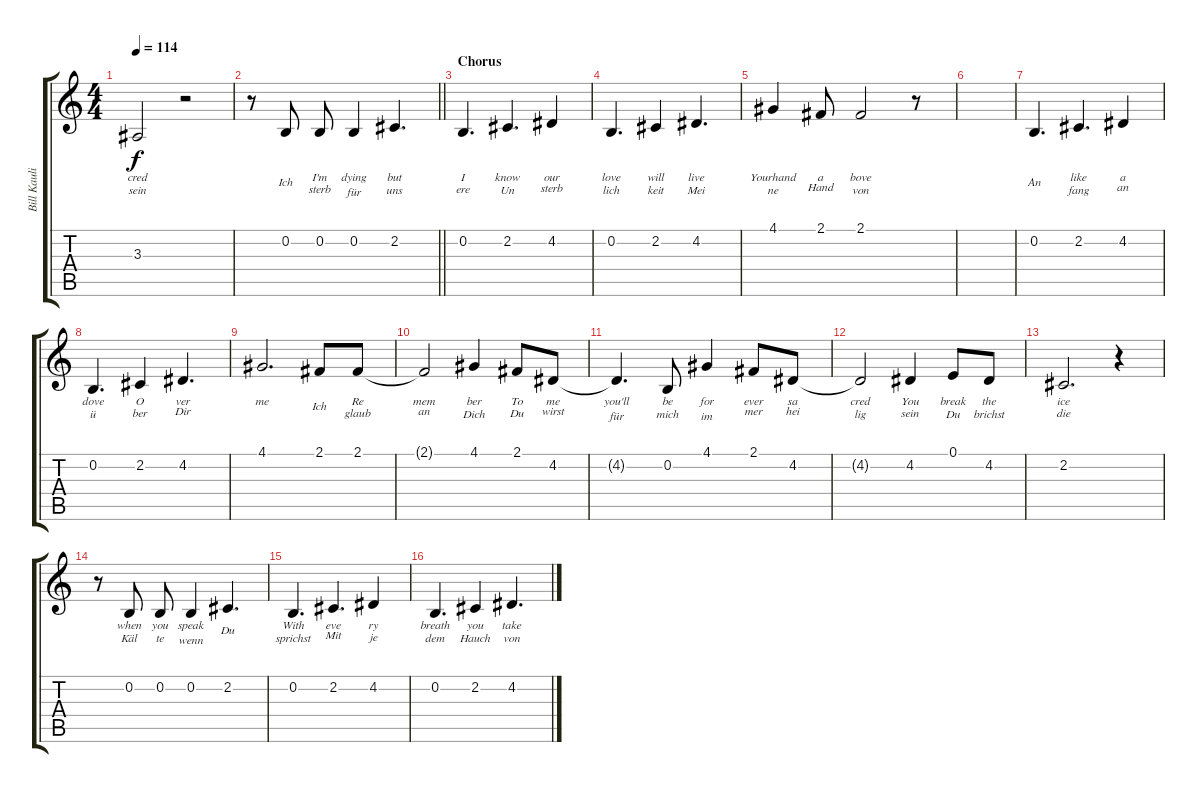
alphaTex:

\track ("Bill Kaulitz" "Bill Kauli") {instrument electricgrandpiano}
\staff {score tabs}
\tuning (E4 B3 G3 D3 A2 E2) {hide}
\ts (4 4)
\tempo 114
\clef g2
\ks c
3.3.2{lyrics (0 "cred") lyrics (1 "sein") lyrics (2 "") lyrics (3 "") lyrics (4 "") dy f} r.2 |
\barLineRight lightlight
r.8 0.2.8{lyrics (0 "") lyrics (1 "Ich") lyrics (2 "") lyrics (3 "") lyrics (4 "")} 0.2.8{lyrics (0 "I'm") lyrics (1 "sterb") lyrics (2 "") lyrics (3 "") lyrics (4 "")} 0.2.4{lyrics (0 "dying") lyrics (1 "für") lyrics (2 "") lyrics (3 "") lyrics (4 "")} 2.2.4{d lyrics (0 "but") lyrics (1 "uns") lyrics (2 "") lyrics (3 "") lyrics (4 "")} |
\section ("" "Chorus")
0.2.4{d lyrics (0 "I") lyrics (1 "ere") lyrics (2 "") lyrics (3 "") lyrics (4 "")} 2.2.4{d lyrics (0 "know") lyrics (1 "Un") lyrics (2 "") lyrics (3 "") lyrics (4 "")} 4.2.4{lyrics (0 "our") lyrics (1 "sterb") lyrics (2 "") lyrics (3 "") lyrics (4 "")} |
0.2.4{d lyrics (0 "love") lyrics (1 "lich") lyrics (2 "") lyrics (3 "") lyrics (4 "")} 2.2.4{lyrics (0 "will") lyrics (1 "keit") lyrics (2 "") lyrics (3 "") lyrics (4 "")} 4.2.4{d lyrics (0 "live") lyrics (1 "Mei") lyrics (2 "") lyrics (3 "") lyrics (4 "")} |
4.1.4{lyrics (0 "Yourhand") lyrics (1 "ne") lyrics (2 "") lyrics (3 "") lyrics (4 "")} 2.1.8{lyrics (0 "a") lyrics (1 "Hand") lyrics (2 "") lyrics (3 "") lyrics (4 "")} 2.1.2{lyrics (0 "bove") lyrics (1 "von") lyrics (2 "") lyrics (3 "") lyrics (4 "")} r.8 |
|
0.2.4{d lyrics (0 "") lyrics (1 "An") lyrics (2 "") lyrics (3 "") lyrics (4 "")} 2.2.4{d lyrics (0 "like") lyrics (1 "fang") lyrics (2 "") lyrics (3 "") lyrics (4 "")} 4.2.4{lyrics (0 "a") lyrics (1 "an") lyrics (2 "") lyrics (3 "") lyrics (4 "")} |
0.2.4{d lyrics (0 "dove") lyrics (1 "ü") lyrics (2 "") lyrics (3 "") lyrics (4 "")} 2.2.4{lyrics (0 "O") lyrics (1 "ber") lyrics (2 "") lyrics (3 "") lyrics (4 "")} 4.2.4{d lyrics (0 "ver") lyrics (1 "Dir") lyrics (2 "") lyrics (3 "") lyrics (4 "")} |
4.1.2{d lyrics (0 "me") lyrics (1 "") lyrics (2 "") lyrics (3 "") lyrics (4 "")} 2.1.8{lyrics (0 "") lyrics (1 "Ich") lyrics (2 "") lyrics (3 "") lyrics (4 "")} 2.1.8{lyrics (0 "Re") lyrics (1 "glaub") lyrics (2 "") lyrics (3 "") lyrics (4 "")} |
2.1{t}.2{lyrics (0 "mem") lyrics (1 "an") lyrics (2 "") lyrics (3 "") lyrics (4 "")} 4.1.4{lyrics (0 "ber") lyrics (1 "Dich") lyrics (2 "") lyrics (3 "") lyrics (4 "")} 2.1.8{lyrics (0 "To") lyrics (1 "Du") lyrics (2 "") lyrics (3 "") lyrics (4 "")} 4.2.8{lyrics (0 "me") lyrics (1 "wirst") lyrics (2 "") lyrics (3 "") lyrics (4 "")} |
4.2{t}.4{d lyrics (0 "you'll") lyrics (1 "für") lyrics (2 "") lyrics (3 "") lyrics (4 "")} 0.2.8{lyrics (0 "be") lyrics (1 "mich") lyrics (2 "") lyrics (3 "") lyrics (4 "")} 4.1.4{lyrics (0 "for") lyrics (1 "im") lyrics (2 "") lyrics (3 "") lyrics (4 "")} 2.1.8{lyrics (0 "ever") lyrics (1 "mer") lyrics (2 "") lyrics (3 "") lyrics (4 "")} 4.2.8{lyrics (0 "sa") lyrics (1 "hei") lyrics (2 "") lyrics (3 "") lyrics (4 "")} |
4.2{t}.2{lyrics (0 "cred") lyrics (1 "lig") lyrics (2 "") lyrics (3 "") lyrics (4 "")} 4.2.4{lyrics (0 "You") lyrics (1 "sein") lyrics (2 "") lyrics (3 "") lyrics (4 "")} 0.1.8{lyrics (0 "break") lyrics (1 "Du") lyrics (2 "") lyrics (3 "") lyrics (4 "")} 4.2.8{lyrics (0 "the") lyrics (1 "brichst") lyrics (2 "") lyrics (3 "") lyrics (4 "")} |
2.2.2{d lyrics (0 "ice") lyrics (1 "die") lyrics (2 "") lyrics (3 "") lyrics (4 "")} r.4 |
r.8 0.2.8{lyrics (0 "when") lyrics (1 "Käl") lyrics (2 "") lyrics (3 "") lyrics (4 "")} 0.2.8{lyrics (0 "you") lyrics (1 "te") lyrics (2 "") lyrics (3 "") lyrics (4 "")} 0.2.4{lyrics (0 "speak") lyrics (1 "wenn") lyrics (2 "") lyrics (3 "") lyrics (4 "")} 2.2.4{d lyrics (0 "") lyrics (1 "Du") lyrics (2 "") lyrics (3 "") lyrics (4 "")} |
0.2.4{d lyrics (0 "With") lyrics (1 "sprichst") lyrics (2 "") lyrics (3 "") lyrics (4 "")} 2.2.4{d lyrics (0 "eve") lyrics (1 "Mit") lyrics (2 "") lyrics (3 "") lyrics (4 "")} 4.2.4{lyrics (0 "ry") lyrics (1 "je") lyrics (2 "") lyrics (3 "") lyrics (4 "")} |
0.2.4{d lyrics (0 "breath") lyrics (1 "dem") lyrics (2 "") lyrics (3 "") lyrics (4 "")} 2.2.4{lyrics (0 "you") lyrics (1 "Hauch") lyrics (2 "") lyrics (3 "") lyrics (4 "")} 4.2.4{d lyrics (0 "take") lyrics (1 "von") lyrics (2 "") lyrics (3 "") lyrics (4 "")}
